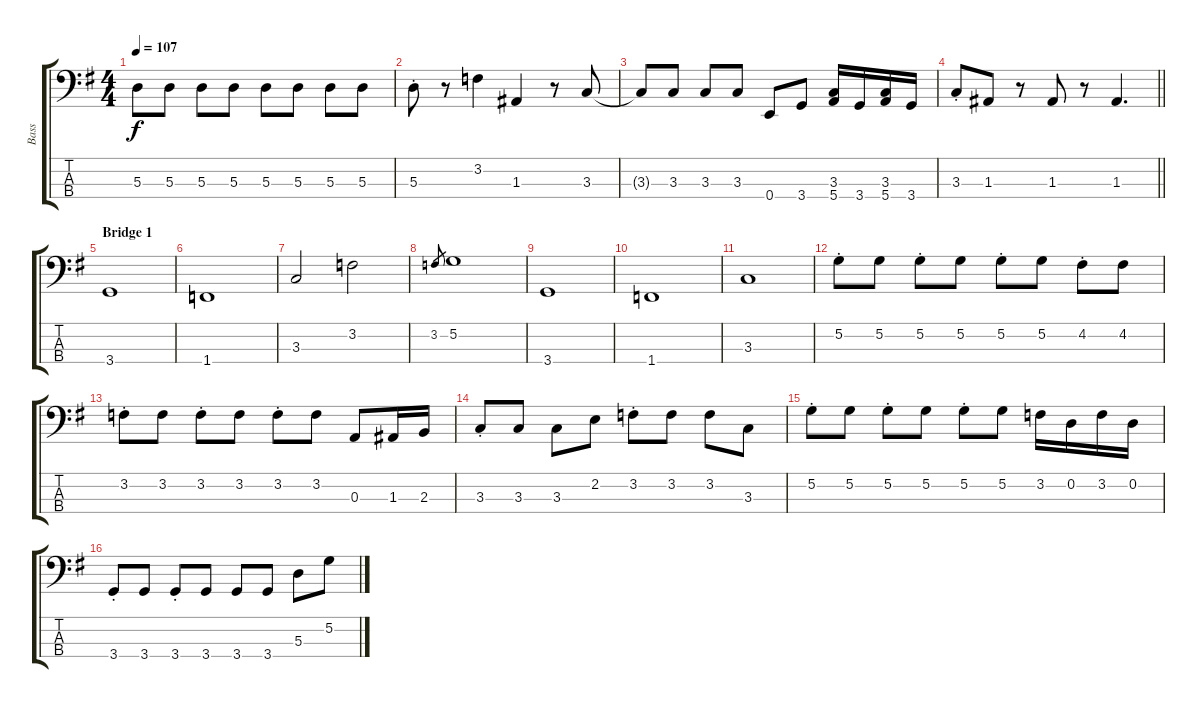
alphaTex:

\track ("Bass" "Bass") {instrument electricbassfinger}
\staff {score tabs}
\tuning (G2 D2 A1 E1) {hide}
\ts (4 4)
\tempo 107
\clef f4
\ks g
5.3.8{dy f} 5.3.8 5.3.8 5.3.8 5.3.8 5.3.8 5.3.8 5.3.8 |
5.3{st}.8 r.8 3.2.4 1.3.4 r.8 3.3.8 |
3.3{t}.8 3.3.8 3.3.8 3.3.8 0.4.8 3.4.8 (3.3 5.4).16 3.4.16 (3.3 5.4).16 3.4.16 |
\barLineRight lightlight
3.3{st}.8 1.3.8 r.8 1.3.8 r.8 1.3.4{d} |
\section ("" "Bridge 1")
3.4.1 |
1.4.1 |
3.3.2 3.2.2 |
3.2.8{gr} 5.2.1 |
3.4.1 |
1.4.1 |
3.3.1 |
5.2{st}.8 5.2.8 5.2{st}.8 5.2.8 5.2{st}.8 5.2.8 4.2{st}.8 4.2.8 |
3.2{st}.8 3.2.8 3.2{st}.8 3.2.8 3.2{st}.8 3.2.8 0.3.8 1.3.16 2.3.16 |
3.3{st}.8 3.3.8 3.3.8 2.2.8 3.2{st}.8 3.2.8 3.2.8 3.3.8 |
5.2{st}.8 5.2.8 5.2{st}.8 5.2.8 5.2{st}.8 5.2.8 3.2.16 0.2.16 3.2.16 0.2.16 |
3.4{st}.8 3.4.8 3.4{st}.8 3.4.8 3.4.8 3.4.8 5.3.8 5.2.8
